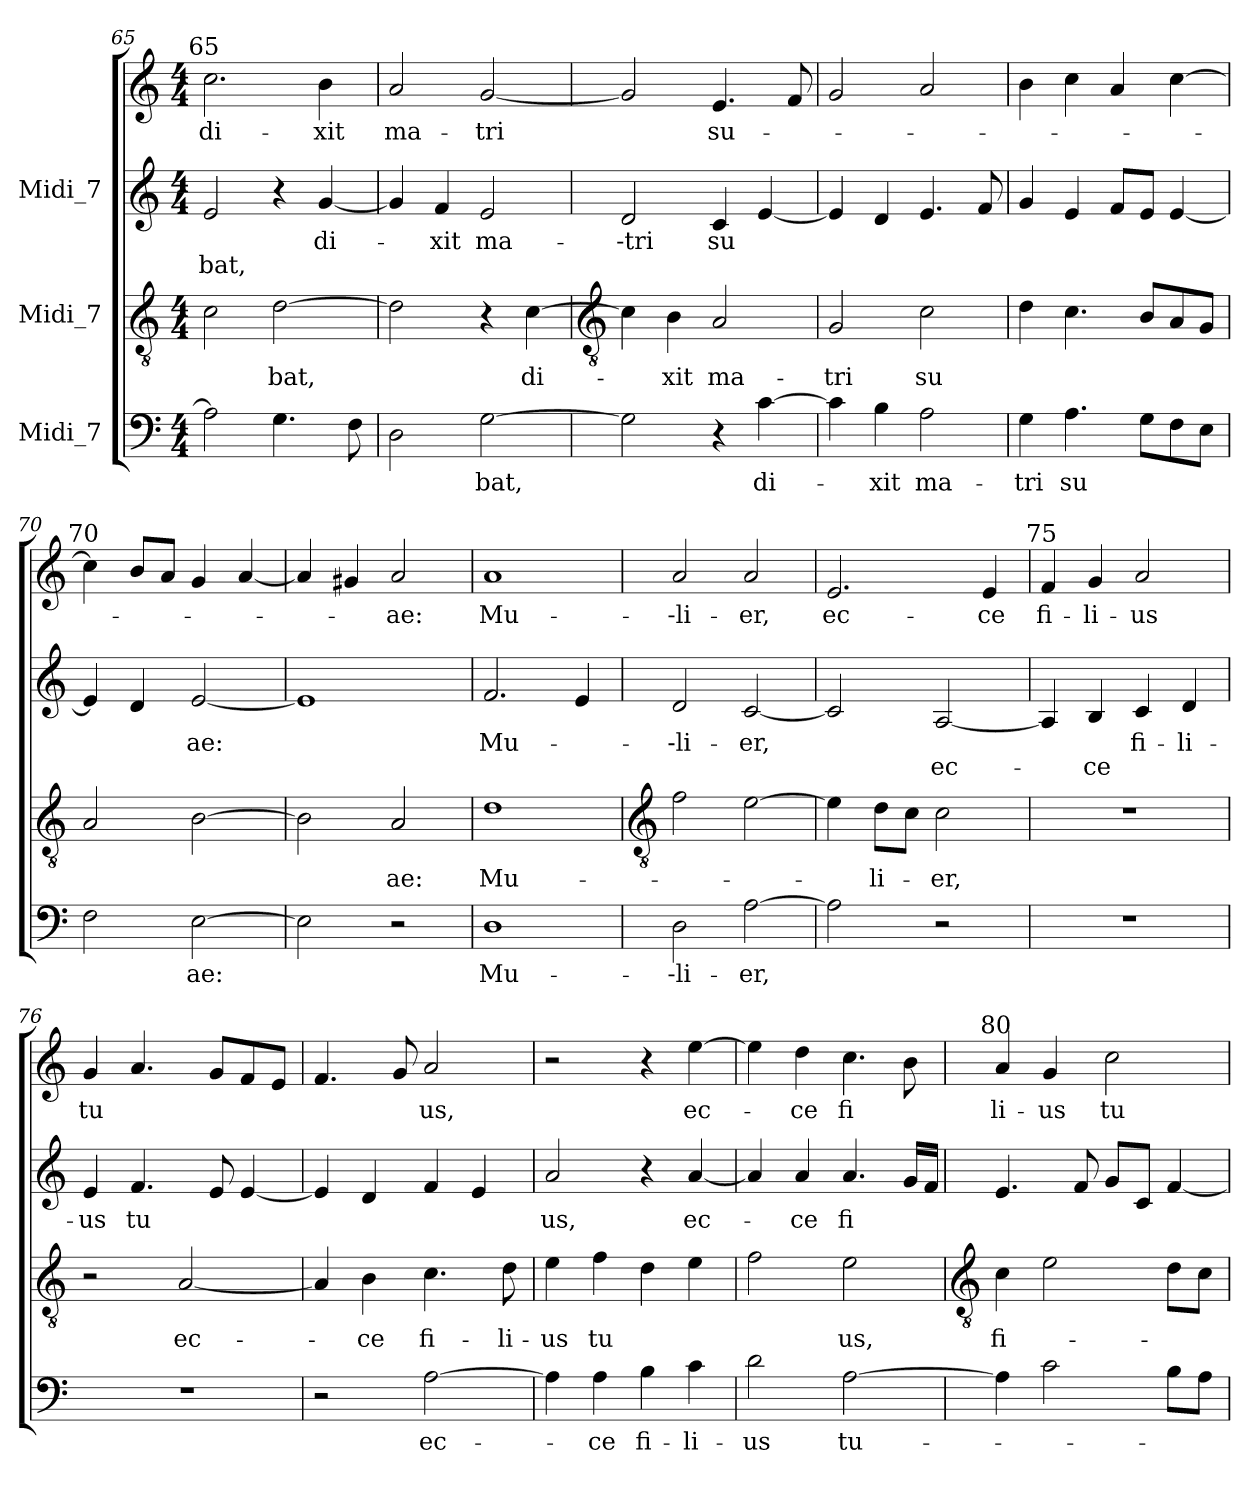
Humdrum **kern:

**kern	**text	**kern	**text	**kern	**text	**text	**kern	**text
*part4	*part4	*part3	*part3	*part2	*part2	*part2	*part1	*part1
*staff4	*staff4	*staff3	*staff3	*staff2	*staff2	*staff2	*staff1	*staff1
*I"Midi_7	*	*I"Midi_7	*	*I"Midi_7	*	*	*	*
*clefF4	*	*clefGv2	*	*clefG2	*	*	*clefG2	*
*k[]	*	*k[]	*	*k[]	*	*	*k[]	*
*C:	*	*C:	*	*C:	*	*	*C:	*
*M4/4	*	*M4/4	*	*M4/4	*	*	*M4/4	*
=65	=65	=65	=65	=65	=65	=65	=65	=65
!	!	!	!	!	!	!	!LO:TX:a:cj:t=65	!
!	!	!	!	!	!	!LO:LY:b	!	!LO:LY:b
2A]	.	2c	.	2e	.	-bat,	2.cc	di-
!	!	!	!LO:LY:b	!	!	!	!	!
4.G	.	[2d	-bat,	4r	.	.	.	.
!	!	!	!	!	!LO:LY:b	!	!	!LO:LY:b
.	.	.	.	[4g	di-	.	4b	-xit
8F	.	.	.	.	.	.	.	.
=66	=66	=66	=66	=66	=66	=66	=66	=66
!	!	!	!	!	!	!	!	!LO:LY:b
2D	.	2d]	.	4g]	.	.	2a	ma-
!	!	!	!	!	!LO:LY:b	!	!	!
.	.	.	.	4f	-xit	.	.	.
!	!LO:LY:b	!	!	!	!LO:LY:b	!	!	!LO:LY:b
[2G	-bat,	4r	.	2e	ma-	.	[2g	-tri
!	!	!	!LO:LY:b	!	!	!	!	!
.	.	[4c	di-	.	.	.	.	.
!!LO:LB:g=z
=67	=67	=67	=67	=67	=67	=67	=67	=67
*	*	*clefGv2	*	*	*	*	*	*
!	!	!	!	!	!LO:LY:b	!	!	!
2G]	.	4c]	.	2d	--tri	.	2g]	.
!	!	!	!LO:LY:b	!	!	!	!	!
.	.	4B	-xit	.	.	.	.	.
!	!	!	!LO:LY:b	!	!LO:LY:b	!	!	!LO:LY:b
4r	.	2A	ma-	4c	su	.	4.e	su-
!	!LO:LY:b	!	!	!	!	!	!	!
[4c	di-	.	.	[4e	.	.	.	.
.	.	.	.	.	.	.	8f	.
=68	=68	=68	=68	=68	=68	=68	=68	=68
!	!	!	!LO:LY:b	!	!	!	!	!
4c]	.	2G	-tri	4e]	.	.	2g	.
!	!LO:LY:b	!	!	!	!	!	!	!
4B	-xit	.	.	4d	.	.	.	.
!	!LO:LY:b	!	!LO:LY:b	!	!	!	!	!
2A	ma-	2c	su	4.e	.	.	2a	.
.	.	.	.	8f	.	.	.	.
=69	=69	=69	=69	=69	=69	=69	=69	=69
!	!LO:LY:b	!	!	!	!	!	!	!
4G	-tri	4d	.	4g	.	.	4b	.
!	!LO:LY:b	!	!	!	!	!	!	!
4.A	su	4.c	.	4e	.	.	4cc	.
.	.	.	.	8fL	.	.	4a	.
8GL	.	8BL	.	8eJ	.	.	.	.
8F	.	8A	.	[4e	.	.	[4cc	.
8EJ	.	8GJ	.	.	.	.	.	.
=70	=70	=70	=70	=70	=70	=70	=70	=70
!	!	!	!	!	!	!	!LO:TX:a:cj:t=70	!
2F	.	2A	.	4e]	.	.	4cc]	.
.	.	.	.	4d	.	.	8bL	.
.	.	.	.	.	.	.	8aJ	.
!	!LO:LY:b	!	!	!	!LO:LY:b	!	!	!
[2E	ae:	[2B	.	[2e	ae:	.	4g	.
.	.	.	.	.	.	.	[4a	.
=71	=71	=71	=71	=71	=71	=71	=71	=71
2E]	.	2B]	.	1e]	.	.	4a]	.
.	.	.	.	.	.	.	4g#	.
!	!	!	!LO:LY:b	!	!	!	!	!LO:LY:b
2r	.	2A	ae:	.	.	.	2a	-ae:
=72	=72	=72	=72	=72	=72	=72	=72	=72
!	!LO:LY:b	!	!LO:LY:b	!	!LO:LY:b	!	!	!LO:LY:b
1D	Mu-	1d	Mu-	2.f	Mu-	.	1a	Mu-
.	.	.	.	4e	.	.	.	.
!!LO:LB:g=z
=73	=73	=73	=73	=73	=73	=73	=73	=73
*	*	*clefGv2	*	*	*	*	*	*
!	!LO:LY:b	!	!	!	!LO:LY:b	!	!	!LO:LY:b
2D	--li-	2f	.	2d	--li-	.	2a	--li-
!	!LO:LY:b	!	!	!	!LO:LY:b	!	!	!LO:LY:b
[2A	-er,	[2e	.	[2c	-er,	.	2a	-er,
=74	=74	=74	=74	=74	=74	=74	=74	=74
!	!	!	!	!	!	!	!	!LO:LY:b
2A]	.	4e]	.	2c]	.	.	2.e	ec-
!	!	!	!LO:LY:b	!	!	!	!	!
.	.	8dL	-li-	.	.	.	.	.
.	.	8cJ	.	.	.	.	.	.
!	!	!	!LO:LY:b	!	!	!LO:LY:b	!	!
2r	.	2c	-er,	[2A	.	ec-	.	.
!	!	!	!	!	!	!	!	!LO:LY:b
.	.	.	.	.	.	.	4e	-ce
=75	=75	=75	=75	=75	=75	=75	=75	=75
!	!	!	!	!	!	!	!LO:TX:a:cj:t=75	!
!	!	!	!	!	!	!	!	!LO:LY:b
1r	.	1r	.	4A]	.	.	4f	fi-
!	!	!	!	!	!	!LO:LY:b	!	!LO:LY:b
.	.	.	.	4B	.	-ce	4g	-li-
!	!	!	!	!	!LO:LY:b	!	!	!LO:LY:b
.	.	.	.	4c	fi-	.	2a	-us
!	!	!	!	!	!LO:LY:b	!	!	!
.	.	.	.	4d	-li-	.	.	.
=76	=76	=76	=76	=76	=76	=76	=76	=76
!	!	!	!	!	!LO:LY:b	!	!	!LO:LY:b
1r	.	2r	.	4e	-us	.	4g	tu
!	!	!	!	!	!LO:LY:b	!	!	!
.	.	.	.	4.f	tu	.	4.a	.
!	!	!	!LO:LY:b	!	!	!	!	!
.	.	[2A	ec-	.	.	.	.	.
.	.	.	.	8e	.	.	8gL	.
.	.	.	.	[4e	.	.	8f	.
.	.	.	.	.	.	.	8eJ	.
=77	=77	=77	=77	=77	=77	=77	=77	=77
2r	.	4A]	.	4e]	.	.	4.f	.
!	!	!	!LO:LY:b	!	!	!	!	!
.	.	4B	-ce	4d	.	.	.	.
.	.	.	.	.	.	.	8g	.
!	!LO:LY:b	!	!LO:LY:b	!	!	!	!	!LO:LY:b
[2A	ec-	4.c	fi-	4f	.	.	2a	us,
.	.	.	.	4e	.	.	.	.
!	!	!	!LO:LY:b	!	!	!	!	!
.	.	8d	-li-	.	.	.	.	.
=78	=78	=78	=78	=78	=78	=78	=78	=78
!	!	!	!LO:LY:b	!	!LO:LY:b	!	!	!
4A]	.	4e	-us	2a	us,	.	2r	.
!	!LO:LY:b	!	!LO:LY:b	!	!	!	!	!
4A	-ce	4f	tu	.	.	.	.	.
!	!LO:LY:b	!	!	!	!	!	!	!
4B	fi-	4d	.	4r	.	.	4r	.
!	!LO:LY:b	!	!	!	!LO:LY:b	!	!	!LO:LY:b
4c	-li-	4e	.	[4a	ec-	.	[4ee	ec-
=79	=79	=79	=79	=79	=79	=79	=79	=79
!	!LO:LY:b	!	!	!	!	!	!	!
2d	-us	2f	.	4a]	.	.	4ee]	.
!	!	!	!	!	!LO:LY:b	!	!	!LO:LY:b
.	.	.	.	4a	-ce	.	4dd	-ce
!	!LO:LY:b	!	!LO:LY:b	!	!LO:LY:b	!	!	!LO:LY:b
[2A	tu-	2e	us,	4.a	fi	.	4.cc	fi
.	.	.	.	16gLL	.	.	8b	.
.	.	.	.	16fJJ	.	.	.	.
!!LO:LB:g=z
=80	=80	=80	=80	=80	=80	=80	=80	=80
*	*	*clefGv2	*	*	*	*	*	*
!	!	!	!	!	!	!	!LO:TX:a:cj:t=80	!
!	!	!	!LO:LY:b	!	!	!	!	!LO:LY:b
4A]	.	4c	fi-	4.e	.	.	4a	-li-
!	!	!	!	!	!	!	!	!LO:LY:b
2c	.	2e	.	.	.	.	4g	-us
.	.	.	.	8f	.	.	.	.
!	!	!	!	!	!	!	!	!LO:LY:b
.	.	.	.	8gL	.	.	2cc	tu-
.	.	.	.	8cJ	.	.	.	.
8BL	.	8dL	.	[4f	.	.	.	.
8AJ	.	8cJ	.	.	.	.	.	.
=	=	=	=	=	=	=	=	=
*-	*-	*-	*-	*-	*-	*-	*-	*-
